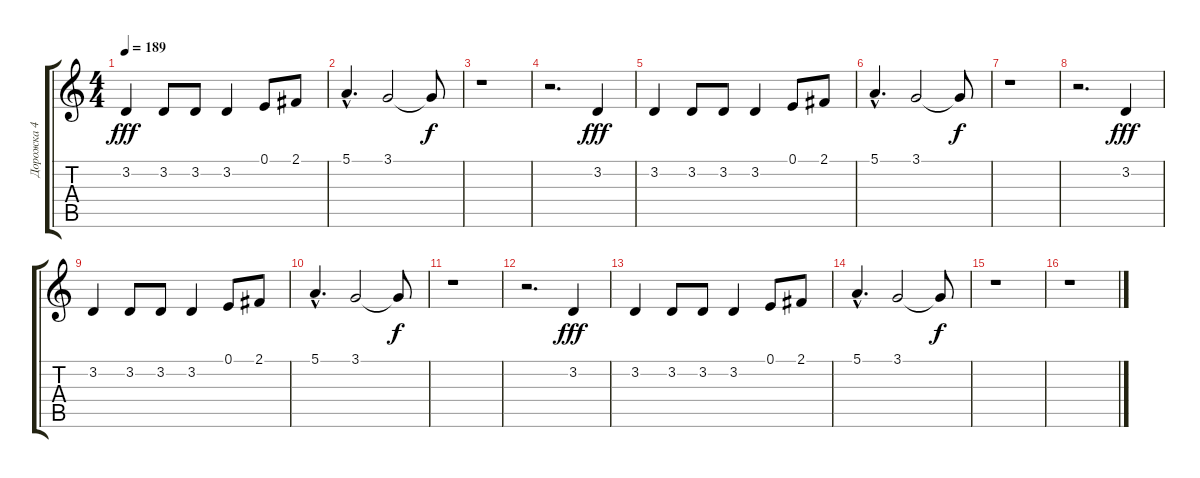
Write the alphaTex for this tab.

\track ("Дорожка 4" "Дорожка 4") {instrument baritonesax}
\staff {score tabs}
\tuning (E4 B3 G3 D3 A2 E2) {hide}
\ts (4 4)
\tempo 189
\clef g2
\ks c
3.2.4{dy fff} 3.2.8 3.2.8 3.2.4 0.1.8 2.1.8 |
5.1{hac}.4{d} 3.1.2 3.1{t}.8{dy f} |
r.1 |
r.2{d} 3.2.4{dy fff} |
3.2.4 3.2.8 3.2.8 3.2.4 0.1.8 2.1.8 |
5.1{hac}.4{d} 3.1.2 3.1{t}.8{dy f} |
r.1 |
r.2{d} 3.2.4{dy fff} |
3.2.4 3.2.8 3.2.8 3.2.4 0.1.8 2.1.8 |
5.1{hac}.4{d} 3.1.2 3.1{t}.8{dy f} |
r.1 |
r.2{d} 3.2.4{dy fff} |
3.2.4 3.2.8 3.2.8 3.2.4 0.1.8 2.1.8 |
5.1{hac}.4{d} 3.1.2 3.1{t}.8{dy f} |
r.1 |
r.1
